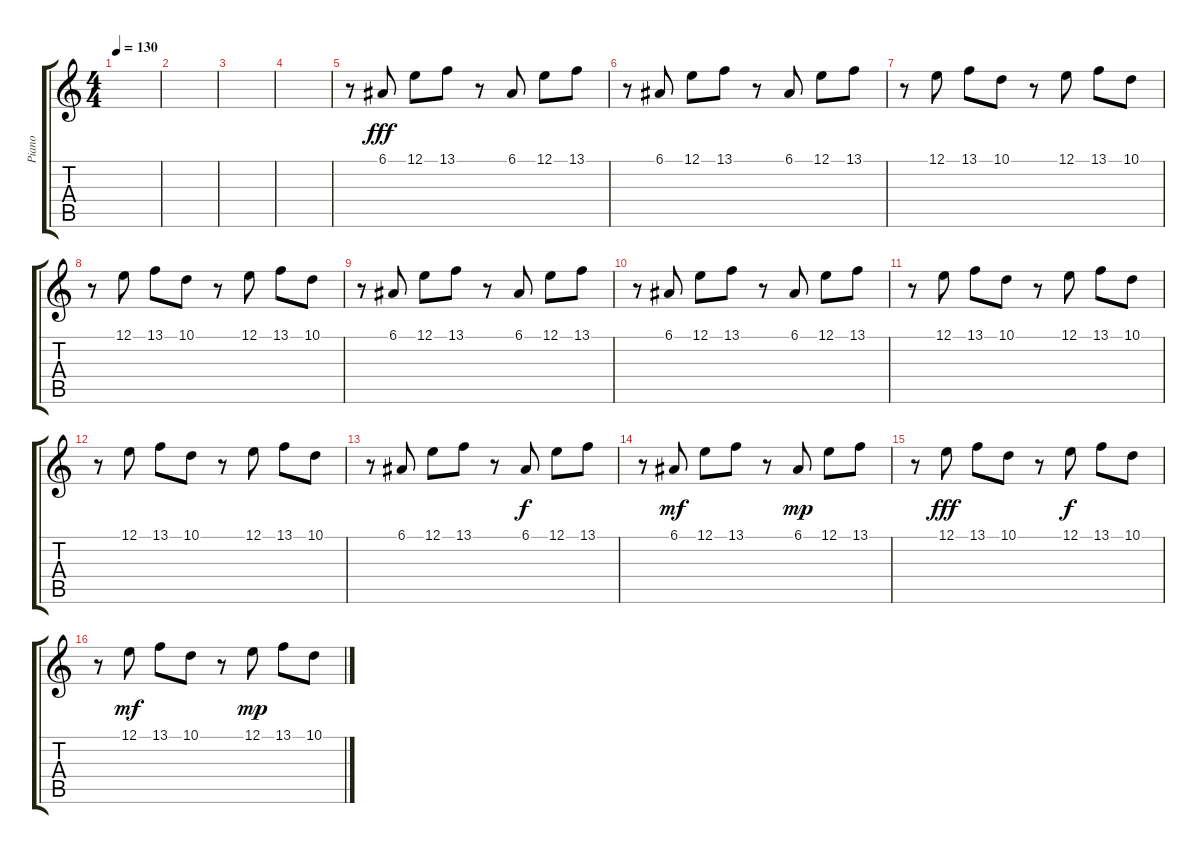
\track ("Piano" "Piano") {instrument brightacousticpiano}
\staff {score tabs}
\tuning (E4 B3 G3 D3 A2 E2) {hide}
\ts (4 4)
\tempo 130
\clef g2
\ks c
|
|
|
|
r.8 6.1.8{dy fff} 12.1.8 13.1.8 r.8 6.1.8 12.1.8 13.1.8 |
r.8 6.1.8 12.1.8 13.1.8 r.8 6.1.8 12.1.8 13.1.8 |
r.8 12.1.8 13.1.8 10.1.8 r.8 12.1.8 13.1.8 10.1.8 |
r.8 12.1.8 13.1.8 10.1.8 r.8 12.1.8 13.1.8 10.1.8 |
r.8 6.1.8 12.1.8 13.1.8 r.8 6.1.8 12.1.8 13.1.8 |
r.8 6.1.8 12.1.8 13.1.8 r.8 6.1.8 12.1.8 13.1.8 |
r.8 12.1.8 13.1.8 10.1.8 r.8 12.1.8 13.1.8 10.1.8 |
r.8 12.1.8 13.1.8 10.1.8 r.8 12.1.8 13.1.8 10.1.8 |
r.8 6.1.8 12.1.8 13.1.8 r.8 6.1.8{dy f} 12.1.8 13.1.8 |
r.8 6.1.8{dy mf} 12.1.8 13.1.8 r.8 6.1.8{dy mp} 12.1.8 13.1.8 |
r.8 12.1.8{dy fff} 13.1.8 10.1.8 r.8 12.1.8{dy f} 13.1.8 10.1.8 |
r.8 12.1.8{dy mf} 13.1.8 10.1.8 r.8 12.1.8{dy mp} 13.1.8 10.1.8
